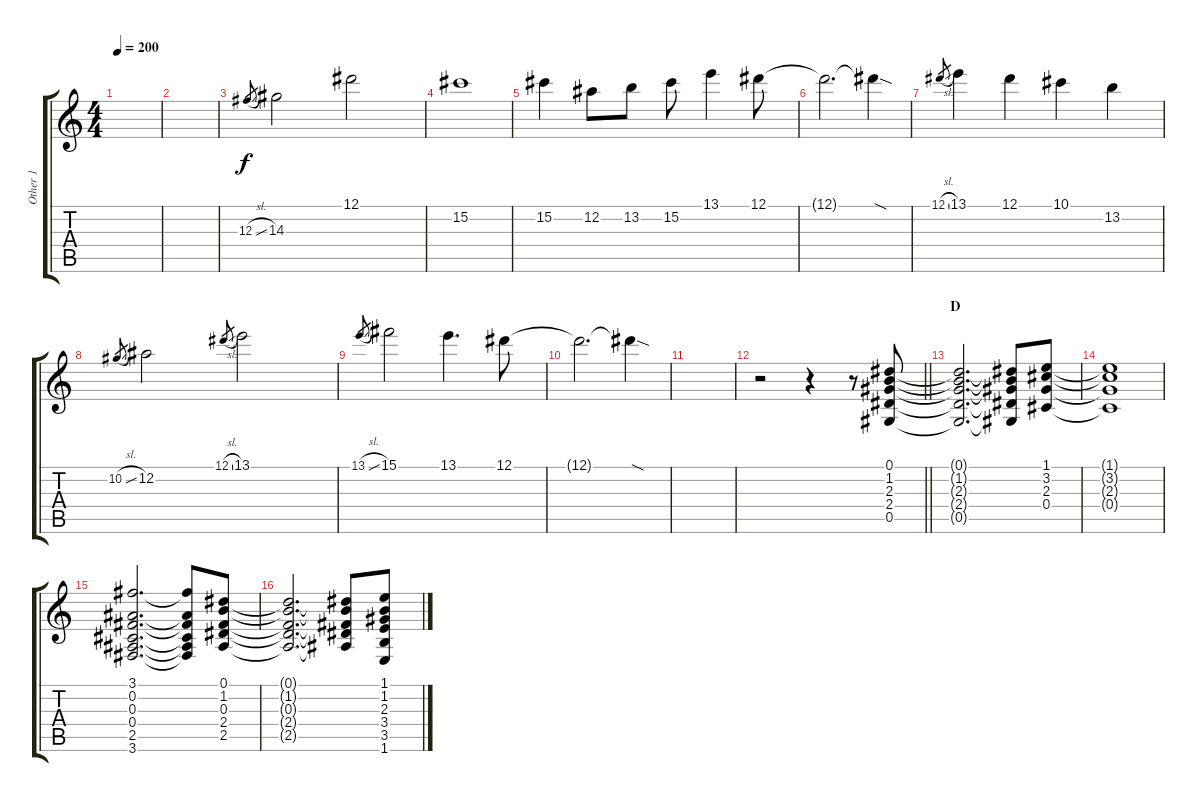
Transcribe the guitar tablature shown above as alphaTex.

\track ("Other 1" "Other 1") {instrument distortionguitar}
\staff {score tabs}
\tuning (Eb4 Bb3 Gb3 Db3 Ab2 Eb2) {hide}
\ts (4 4)
\tempo 200
\clef g2
\ks c
|
|
12.3{sl}.8{gr} 14.3.2 12.1.2 |
15.2.1 |
15.2.4 12.2.8 13.2.8 15.2.8 13.1.4 12.1.8 |
12.1{t}.2{d} 12.1{sod t}.4 |
12.1{sl}.8{gr} 13.1.4 12.1.4 10.1.4 13.2.4 |
10.2{sl}.8{gr} 12.2.2 12.1{sl}.8{gr} 13.1.2 |
13.1{sl}.8{gr} 15.1.2 13.1.4{d} 12.1.8 |
12.1{t}.2{d} 12.1{sod t}.4 |
|
\barLineRight lightlight
r.2 r.4 r.8 (0.1 1.2 2.3 2.4 0.5).8{volume 8 balance 8 instrument distortionguitar} |
\section ("" "D")
(0.1{t} 1.2{t} 2.3{t} 2.4{t} 0.5{t}).2{d} (0.1{t} 1.2{t} 2.3{t} 2.4{t} 0.5{t}).8 (1.1 3.2 2.3 0.4).8 |
(1.1{t} 3.2{t} 2.3{t} 0.4{t}).1 |
(3.1 0.2 0.3 0.4 2.5 3.6).2{d} (3.1{t} 0.2{t} 0.3{t} 0.4{t} 2.5{t} 3.6{t}).8 (0.1 1.2 0.3 2.4 2.5).8 |
(0.1{t} 1.2{t} 0.3{t} 2.4{t} 2.5{t}).2{d} (0.1{t} 1.2{t} 0.3{t} 2.4{t} 2.5{t}).8 (1.1 1.2 2.3 3.4 3.5 1.6).8
